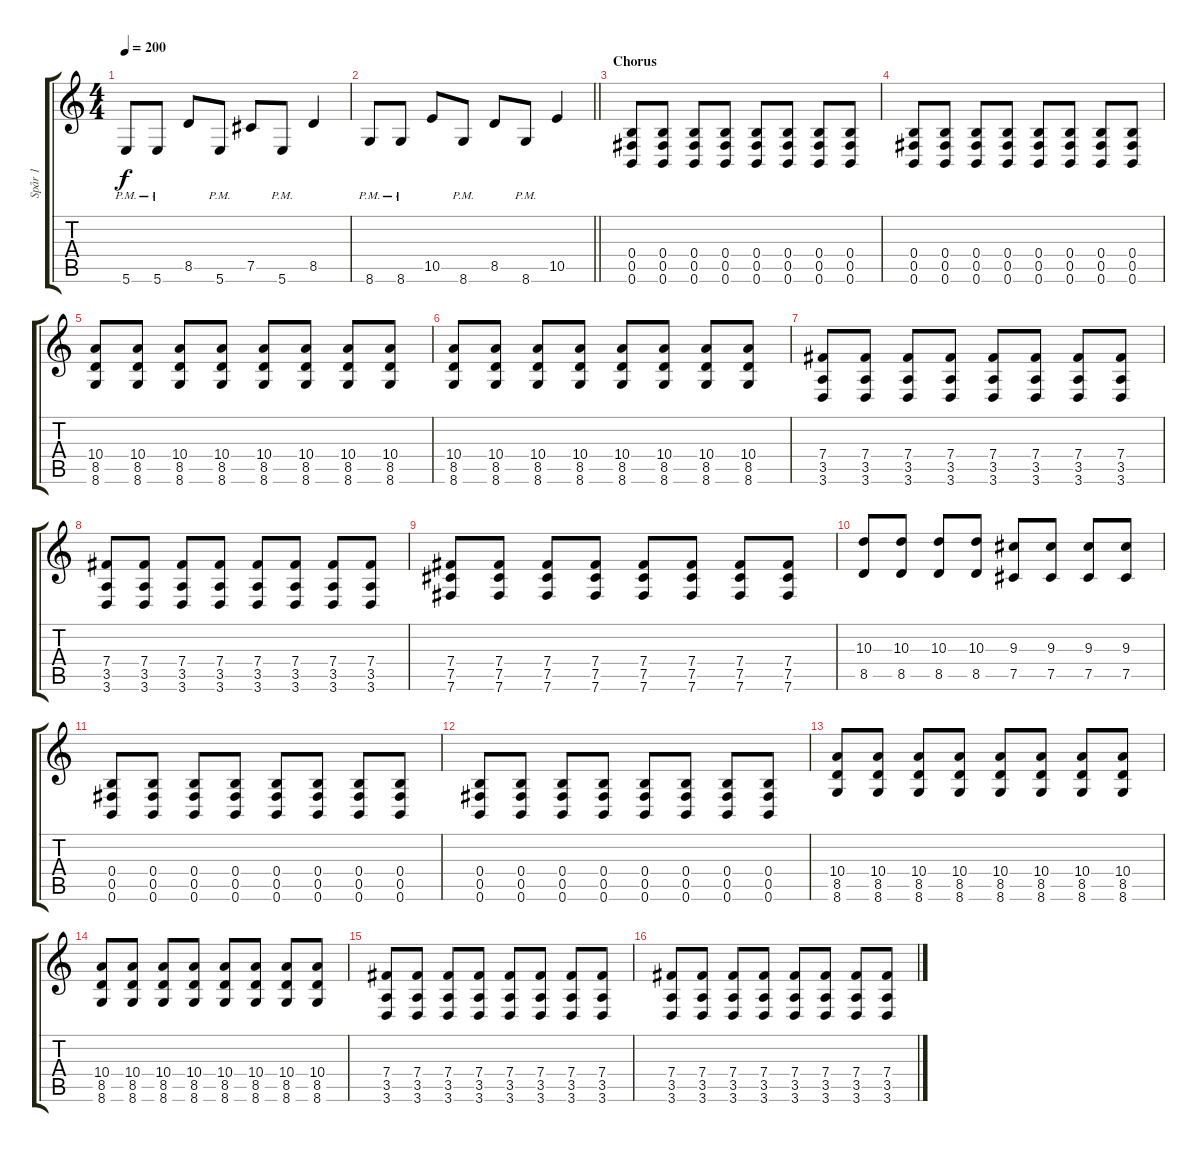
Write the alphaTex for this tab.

\track ("Spår 1" "Spår 1") {instrument distortionguitar}
\staff {score tabs}
\tuning (Db4 Ab3 E3 B2 Gb2 B1) {hide}
\ts (4 4)
\tempo 200
\clef g2
\ks c
5.6{pm}.8{dy f} 5.6{pm}.8 8.5.8 5.6{pm}.8 7.5.8 5.6{pm}.8 8.5.4 |
\barLineRight lightlight
8.6{pm}.8 8.6{pm}.8 10.5.8 8.6{pm}.8 8.5.8 8.6{pm}.8 10.5.4 |
\section ("" "Chorus")
(0.4 0.5 0.6).8 (0.4 0.5 0.6).8 (0.4 0.5 0.6).8 (0.4 0.5 0.6).8 (0.4 0.5 0.6).8 (0.4 0.5 0.6).8 (0.4 0.5 0.6).8 (0.4 0.5 0.6).8 |
(0.4 0.5 0.6).8 (0.4 0.5 0.6).8 (0.4 0.5 0.6).8 (0.4 0.5 0.6).8 (0.4 0.5 0.6).8 (0.4 0.5 0.6).8 (0.4 0.5 0.6).8 (0.4 0.5 0.6).8 |
(10.4 8.5 8.6).8 (10.4 8.5 8.6).8 (10.4 8.5 8.6).8 (10.4 8.5 8.6).8 (10.4 8.5 8.6).8 (10.4 8.5 8.6).8 (10.4 8.5 8.6).8 (10.4 8.5 8.6).8 |
(10.4 8.5 8.6).8 (10.4 8.5 8.6).8 (10.4 8.5 8.6).8 (10.4 8.5 8.6).8 (10.4 8.5 8.6).8 (10.4 8.5 8.6).8 (10.4 8.5 8.6).8 (10.4 8.5 8.6).8 |
(7.4 3.5 3.6).8 (7.4 3.5 3.6).8 (7.4 3.5 3.6).8 (7.4 3.5 3.6).8 (7.4 3.5 3.6).8 (7.4 3.5 3.6).8 (7.4 3.5 3.6).8 (7.4 3.5 3.6).8 |
(7.4 3.5 3.6).8 (7.4 3.5 3.6).8 (7.4 3.5 3.6).8 (7.4 3.5 3.6).8 (7.4 3.5 3.6).8 (7.4 3.5 3.6).8 (7.4 3.5 3.6).8 (7.4 3.5 3.6).8 |
(7.4 7.5 7.6).8 (7.4 7.5 7.6).8 (7.4 7.5 7.6).8 (7.4 7.5 7.6).8 (7.4 7.5 7.6).8 (7.4 7.5 7.6).8 (7.4 7.5 7.6).8 (7.4 7.5 7.6).8 |
(10.3 8.5).8 (10.3 8.5).8 (10.3 8.5).8 (10.3 8.5).8 (9.3 7.5).8 (9.3 7.5).8 (9.3 7.5).8 (9.3 7.5).8 |
(0.4 0.5 0.6).8 (0.4 0.5 0.6).8 (0.4 0.5 0.6).8 (0.4 0.5 0.6).8 (0.4 0.5 0.6).8 (0.4 0.5 0.6).8 (0.4 0.5 0.6).8 (0.4 0.5 0.6).8 |
(0.4 0.5 0.6).8 (0.4 0.5 0.6).8 (0.4 0.5 0.6).8 (0.4 0.5 0.6).8 (0.4 0.5 0.6).8 (0.4 0.5 0.6).8 (0.4 0.5 0.6).8 (0.4 0.5 0.6).8 |
(10.4 8.5 8.6).8 (10.4 8.5 8.6).8 (10.4 8.5 8.6).8 (10.4 8.5 8.6).8 (10.4 8.5 8.6).8 (10.4 8.5 8.6).8 (10.4 8.5 8.6).8 (10.4 8.5 8.6).8 |
(10.4 8.5 8.6).8 (10.4 8.5 8.6).8 (10.4 8.5 8.6).8 (10.4 8.5 8.6).8 (10.4 8.5 8.6).8 (10.4 8.5 8.6).8 (10.4 8.5 8.6).8 (10.4 8.5 8.6).8 |
(7.4 3.5 3.6).8 (7.4 3.5 3.6).8 (7.4 3.5 3.6).8 (7.4 3.5 3.6).8 (7.4 3.5 3.6).8 (7.4 3.5 3.6).8 (7.4 3.5 3.6).8 (7.4 3.5 3.6).8 |
(7.4 3.5 3.6).8 (7.4 3.5 3.6).8 (7.4 3.5 3.6).8 (7.4 3.5 3.6).8 (7.4 3.5 3.6).8 (7.4 3.5 3.6).8 (7.4 3.5 3.6).8 (7.4 3.5 3.6).8
